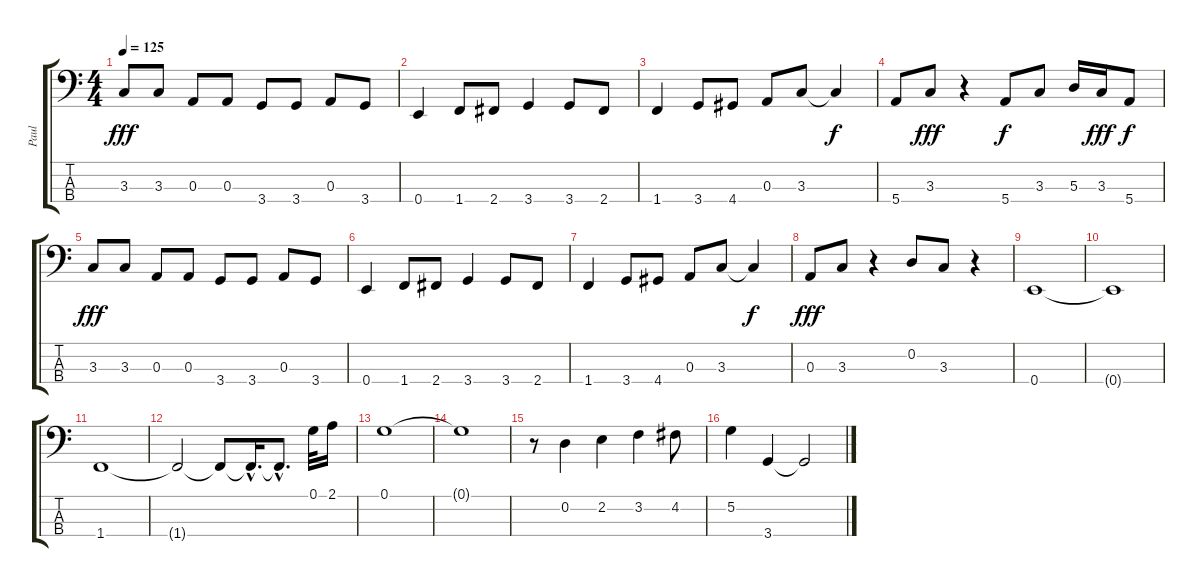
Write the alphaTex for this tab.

\track ("Paul" "Paul") {instrument electricbasspick}
\staff {score tabs}
\tuning (G2 D2 A1 E1) {hide}
\ts (4 4)
\tempo 125
\clef f4
\ks c
3.3.8{dy fff} 3.3.8 0.3.8 0.3.8 3.4.8 3.4.8 0.3.8 3.4.8 |
0.4.4 1.4.8 2.4.8 3.4.4 3.4.8 2.4.8 |
1.4.4 3.4.8 4.4.8 0.3.8 3.3.8 3.3{t}.4{dy f} |
5.4.8 3.3.8{dy fff} r.4 5.4.8{dy f} 3.3.8 5.3.16 3.3.16{dy fff} 5.4.8{dy f} |
3.3.8{dy fff} 3.3.8 0.3.8 0.3.8 3.4.8 3.4.8 0.3.8 3.4.8 |
0.4.4 1.4.8 2.4.8 3.4.4 3.4.8 2.4.8 |
1.4.4 3.4.8 4.4.8 0.3.8 3.3.8 3.3{t}.4{dy f} |
0.3.8{dy fff} 3.3.8 r.4 0.2.8 3.3.8 r.4 |
0.4.1 |
0.4{t}.1 |
1.4.1 |
1.4{t}.2 1.4{t}.8 1.4{hac t}.16{d} 1.4{hac t}.8{d} 0.1.32 2.1.16 |
0.1.1 |
0.1{t}.1 |
r.8 0.2.4 2.2.4 3.2.4 4.2.8 |
5.2.4 3.4.4 3.4{t}.2
